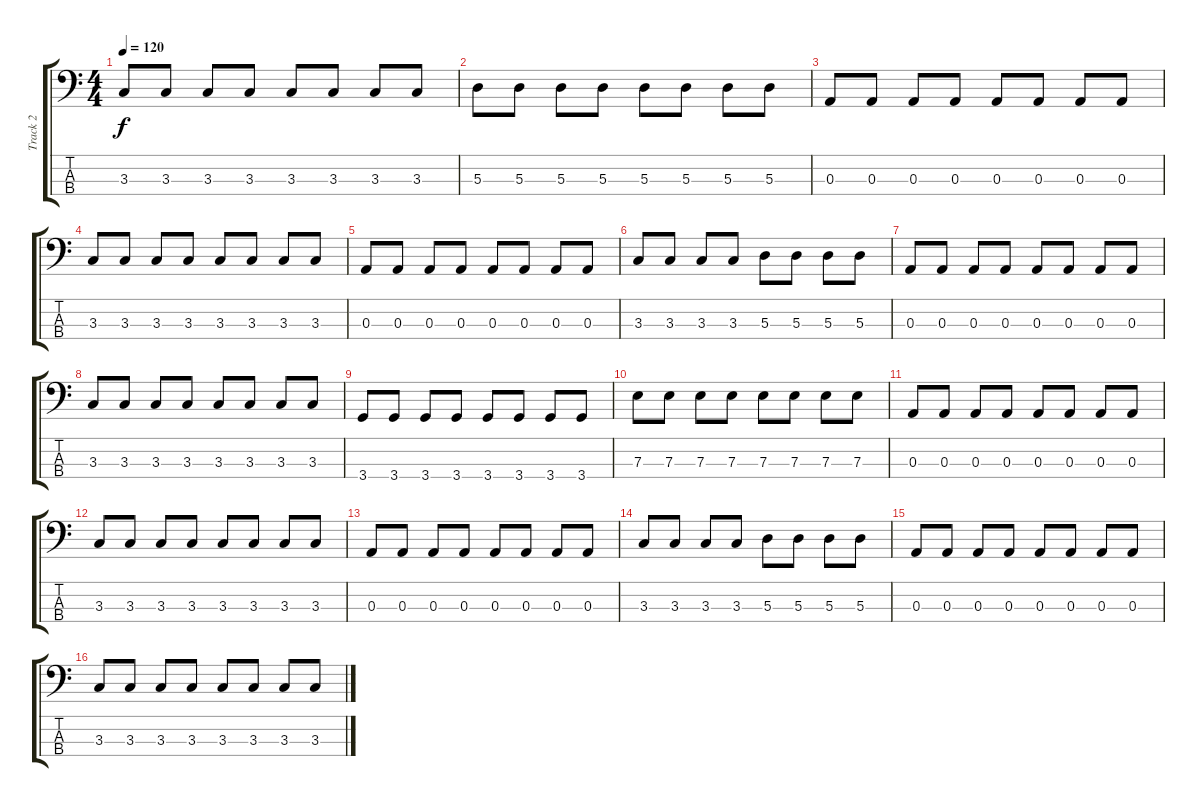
\track ("Track 2" "Track 2") {instrument electricbassfinger}
\staff {score tabs}
\tuning (G2 D2 A1 E1) {hide}
\ts (4 4)
\tempo 120
\clef f4
\ks c
3.3.8{dy f} 3.3.8 3.3.8 3.3.8 3.3.8 3.3.8 3.3.8 3.3.8 |
5.3.8 5.3.8 5.3.8 5.3.8 5.3.8 5.3.8 5.3.8 5.3.8 |
0.3.8 0.3.8 0.3.8 0.3.8 0.3.8 0.3.8 0.3.8 0.3.8 |
3.3.8 3.3.8 3.3.8 3.3.8 3.3.8 3.3.8 3.3.8 3.3.8 |
0.3.8 0.3.8 0.3.8 0.3.8 0.3.8 0.3.8 0.3.8 0.3.8 |
3.3.8 3.3.8 3.3.8 3.3.8 5.3.8 5.3.8 5.3.8 5.3.8 |
0.3.8 0.3.8 0.3.8 0.3.8 0.3.8 0.3.8 0.3.8 0.3.8 |
3.3.8 3.3.8 3.3.8 3.3.8 3.3.8 3.3.8 3.3.8 3.3.8 |
3.4.8 3.4.8 3.4.8 3.4.8 3.4.8 3.4.8 3.4.8 3.4.8 |
7.3.8 7.3.8 7.3.8 7.3.8 7.3.8 7.3.8 7.3.8 7.3.8 |
0.3.8 0.3.8 0.3.8 0.3.8 0.3.8 0.3.8 0.3.8 0.3.8 |
3.3.8 3.3.8 3.3.8 3.3.8 3.3.8 3.3.8 3.3.8 3.3.8 |
0.3.8 0.3.8 0.3.8 0.3.8 0.3.8 0.3.8 0.3.8 0.3.8 |
3.3.8 3.3.8 3.3.8 3.3.8 5.3.8 5.3.8 5.3.8 5.3.8 |
0.3.8 0.3.8 0.3.8 0.3.8 0.3.8 0.3.8 0.3.8 0.3.8 |
3.3.8 3.3.8 3.3.8 3.3.8 3.3.8 3.3.8 3.3.8 3.3.8
